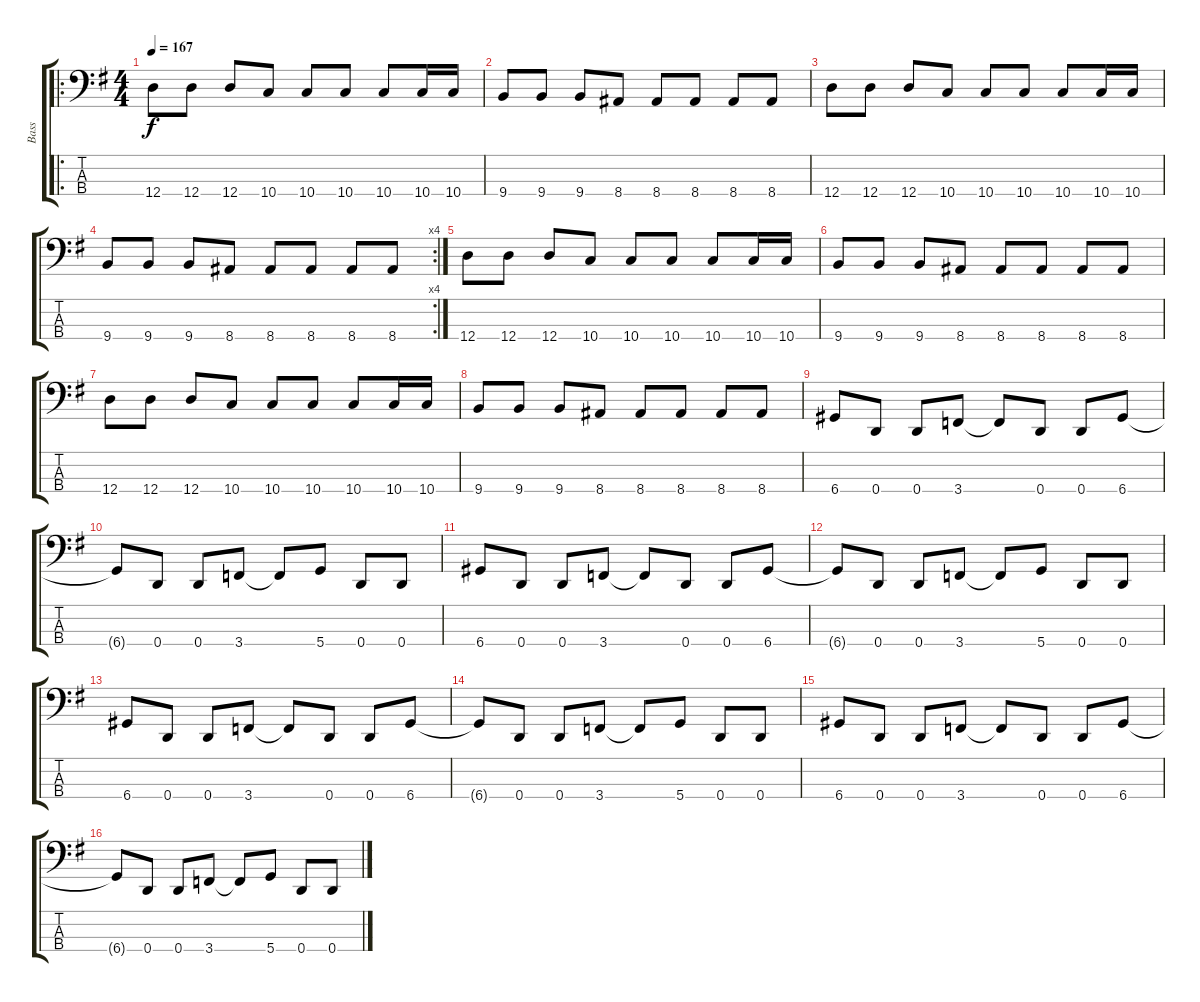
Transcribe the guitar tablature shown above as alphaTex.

\track ("Bass" "Bass") {instrument electricbasspick}
\staff {score tabs}
\tuning (G2 D2 A1 D1) {hide}
\ro
\ts (4 4)
\tempo 167
\clef f4
\ks g
12.4.8{dy f} 12.4.8 12.4.8 10.4.8 10.4.8 10.4.8 10.4.8 10.4.16 10.4.16 |
9.4.8 9.4.8 9.4.8 8.4.8 8.4.8 8.4.8 8.4.8 8.4.8 |
12.4.8 12.4.8 12.4.8 10.4.8 10.4.8 10.4.8 10.4.8 10.4.16 10.4.16 |
\rc 4
9.4.8 9.4.8 9.4.8 8.4.8 8.4.8 8.4.8 8.4.8 8.4.8 |
12.4.8 12.4.8 12.4.8 10.4.8 10.4.8 10.4.8 10.4.8 10.4.16 10.4.16 |
9.4.8 9.4.8 9.4.8 8.4.8 8.4.8 8.4.8 8.4.8 8.4.8 |
12.4.8 12.4.8 12.4.8 10.4.8 10.4.8 10.4.8 10.4.8 10.4.16 10.4.16 |
9.4.8 9.4.8 9.4.8 8.4.8 8.4.8 8.4.8 8.4.8 8.4.8 |
6.4.8 0.4.8 0.4.8 3.4.8 3.4{t}.8 0.4.8 0.4.8 6.4.8 |
6.4{t}.8 0.4.8 0.4.8 3.4.8 3.4{t}.8 5.4.8 0.4.8 0.4.8 |
6.4.8 0.4.8 0.4.8 3.4.8 3.4{t}.8 0.4.8 0.4.8 6.4.8 |
6.4{t}.8 0.4.8 0.4.8 3.4.8 3.4{t}.8 5.4.8 0.4.8 0.4.8 |
6.4.8 0.4.8 0.4.8 3.4.8 3.4{t}.8 0.4.8 0.4.8 6.4.8 |
6.4{t}.8 0.4.8 0.4.8 3.4.8 3.4{t}.8 5.4.8 0.4.8 0.4.8 |
6.4.8 0.4.8 0.4.8 3.4.8 3.4{t}.8 0.4.8 0.4.8 6.4.8 |
6.4{t}.8 0.4.8 0.4.8 3.4.8 3.4{t}.8 5.4.8 0.4.8 0.4.8
